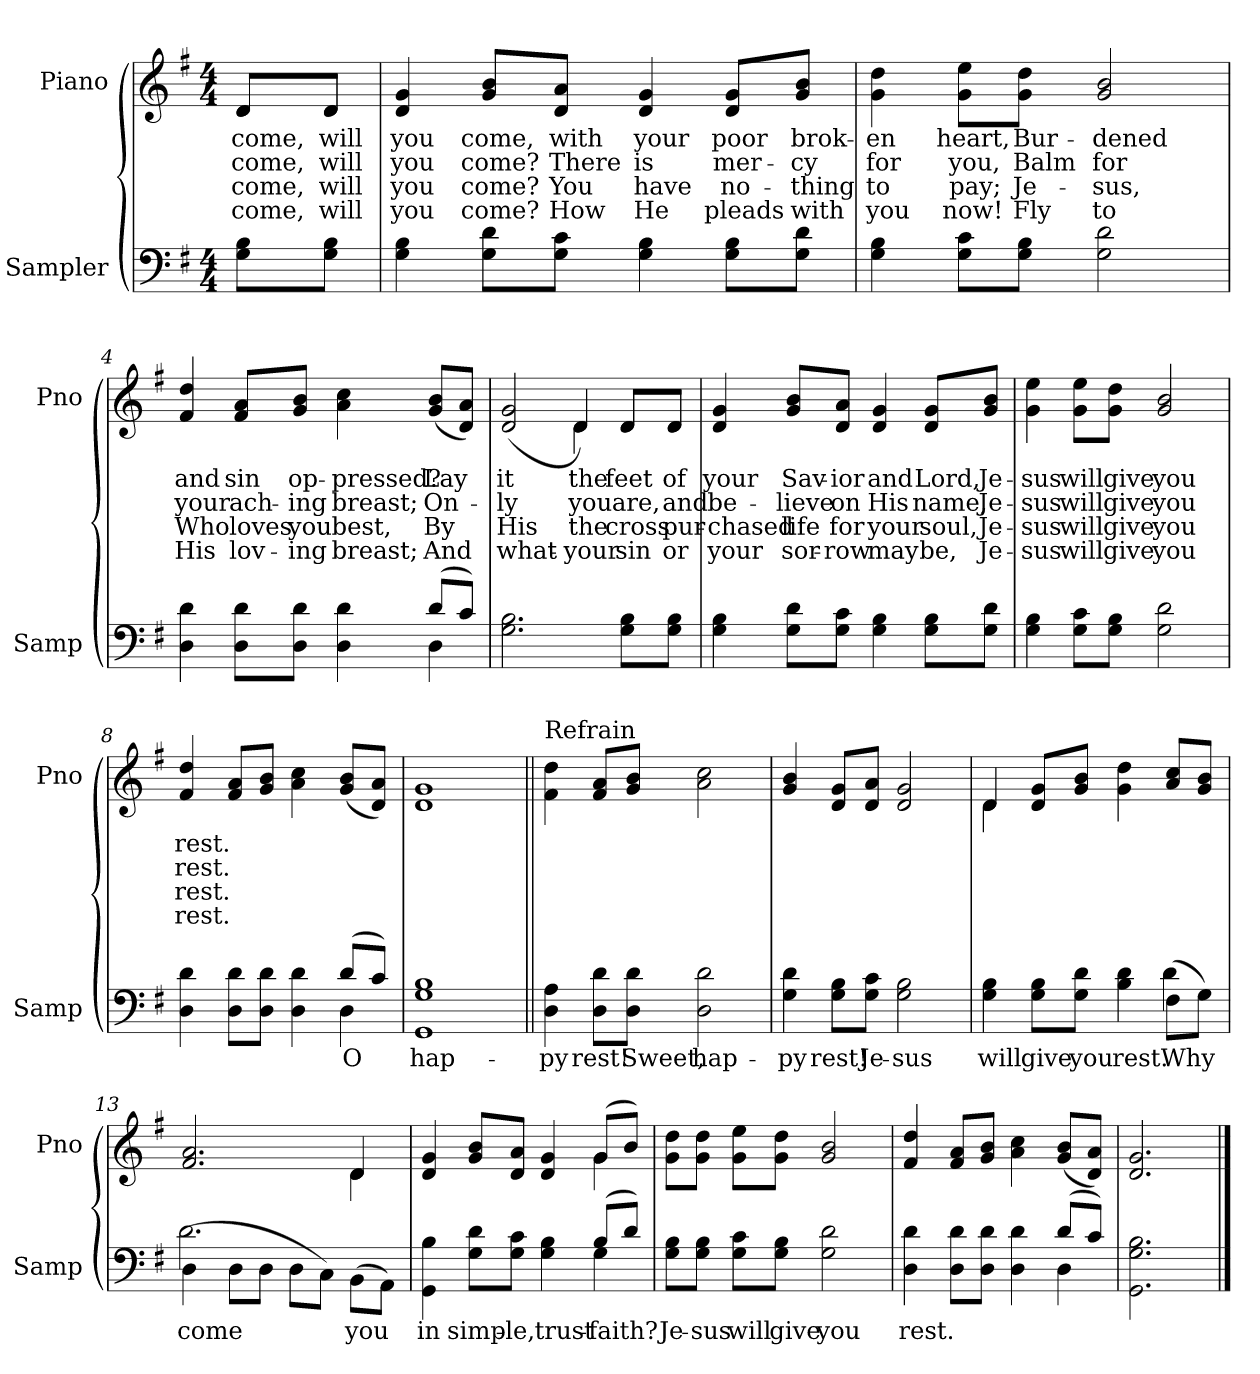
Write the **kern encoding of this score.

**kern	**text	**kern	**text	**text	**text	**text
*part2	*part2	*part1	*part1	*part1	*part1	*part1
*staff2	*staff2	*staff1	*staff1	*staff1	*staff1	*staff1
*I"Sampler	*	*I"Piano	*	*	*	*
*I'Samp	*	*I'Pno	*	*	*	*
*clefF4	*	*clefG2	*	*	*	*
*k[f#]	*	*k[f#]	*	*	*	*
*G:	*	*G:	*	*	*	*
*M4/4	*	*M4/4	*	*	*	*
=1	=1	=1	=1	=1	=1	=1
*	*	*^	*	*	*	*
8G\ 8B\L	.	8d/L	8d/L	come,	come,	come,	come,
8G\ 8B\J	.	8d/J	8d/J	will	will	will	will
*	*	*v	*v	*	*	*	*
=2	=2	=2	=2	=2	=2	=2
4G 4B	.	4d 4g	you	you	you	you
8G\ 8d\L	.	8g/ 8b/L	come,	come?	come?	come?
8G\ 8c\J	.	8d/ 8a/J	with	There	You	How
4G 4B	.	4d 4g	your	is	have	He
8G\ 8B\L	.	8d/ 8g/L	poor	mer-	no-	pleads
8G\ 8d\J	.	8g/ 8b/J	brok-	-cy	-thing	with
=3	=3	=3	=3	=3	=3	=3
4G 4B	.	4g 4dd	-en	for	to	you
8G\ 8c\L	.	8g\ 8ee\L	heart,	you,	pay;	now!
8G\ 8B\J	.	8g\ 8dd\J	Bur-	Balm	Je-	Fly
2G 2d	.	2g 2b	-dened	for	-sus,	to
=4	=4	=4	=4	=4	=4	=4
*^	*	*	*	*	*	*
4D 4d	2.ryy	.	4f# 4dd	and	your	Who	His
8D\ 8d\L	.	.	8f#/ 8a/L	sin	ach-	loves	lov-
8D\ 8d\J	.	.	8g/ 8b/J	op-	-ing	you	-ing
4D 4d	.	.	4a 4cc	-pressed?	breast;	best,	breast;
(8d/L	4D	.	(8g/ 8b/L	Lay	On-	By	And
8c/J)	.	.	8d/ 8a/J)	.	.	.	.
*v	*v	*	*	*	*	*	*
=5	=5	=5	=5	=5	=5	=5
*	*	*^	*	*	*	*
2.G 2.B	.	(2d 2g	2ryy	it	-ly	His	what-
.	.	4d/)	4d	the	you	the	your
8G\ 8B\L	.	8d/L	8d/L	feet	are,	cross	sin
8G\ 8B\J	.	8d/J	8d/J	of	and	pur-	or
*	*	*v	*v	*	*	*	*
=6	=6	=6	=6	=6	=6	=6
4G 4B	.	4d 4g	your	be-	-chased	your
8G\ 8d\L	.	8g/ 8b/L	Sav-	-lieve	life	sor-
8G\ 8c\J	.	8d/ 8a/J	-ior	on	for	-row
4G 4B	.	4d 4g	and	His	your	may
8G\ 8B\L	.	8d/ 8g/L	Lord,	name,	soul,	be,
8G\ 8d\J	.	8g/ 8b/J	Je-	Je-	Je-	Je-
=7	=7	=7	=7	=7	=7	=7
4G 4B	.	4g 4ee	-sus	-sus	-sus	-sus
8G\ 8c\L	.	8g\ 8ee\L	will	will	will	will
8G\ 8B\J	.	8g\ 8dd\J	give	give	give	give
2G 2d	.	2g 2b	you	you	you	you
=8	=8	=8	=8	=8	=8	=8
*^	*	*	*	*	*	*
4D 4d	2.ryy	.	4f# 4dd	rest.	rest.	rest.	rest.
8D\ 8d\L	.	.	8f#/ 8a/L	.	.	.	.
8D\ 8d\J	.	.	8g/ 8b/J	.	.	.	.
4D 4d	.	.	4a 4cc	.	.	.	.
(8d/L	4D	O	(8g/ 8b/L	.	.	.	.
8c/J)	.	.	8d/ 8a/J)	.	.	.	.
*v	*v	*	*	*	*	*	*
=9	=9	=9	=9	=9	=9	=9
1GG 1G 1B	hap-	1d 1g	.	.	.	.
=10||	=10||	=10||	=10||	=10||	=10||	=10||
!	!	!LO:TX:t=Refrain	!	!	!	!
4D 4A	-py	4f#\ 4dd\	.	.	.	.
8D\ 8d\L	rest!	8f#/ 8a/L	.	.	.	.
8D\ 8d\J	Sweet,	8g/ 8b/J	.	.	.	.
2D 2d	hap-	2a 2cc	.	.	.	.
=11	=11	=11	=11	=11	=11	=11
4G 4d	-py	4g 4b	.	.	.	.
8G\ 8B\L	rest!	8d/ 8g/L	.	.	.	.
8G\ 8c\J	Je-	8d/ 8a/J	.	.	.	.
2G 2B	-sus	2d 2g	.	.	.	.
=12	=12	=12	=12	=12	=12	=12
*^	*	*^	*	*	*	*
4G 4B	2.ryy	will	4d/	4d	.	.	.	.
8G\ 8B\L	.	give	8d/ 8g/L	2.ryy	.	.	.	.
8G\ 8d\J	.	you	8g/ 8b/J	.	.	.	.	.
4B 4d	.	rest.	4g 4dd	.	.	.	.	.
(8F#\L	4d	Why	8a/ 8cc/L	.	.	.	.	.
8G\J)	.	.	8g/ 8b/J	.	.	.	.	.
=13	=13	=13	=13	=13	=13	=13	=13	=13
(4D\	2.d	come	2.f# 2.a	2.ryy	.	.	.	.
8D\L	.	.	.	.	.	.	.	.
8D\J	.	.	.	.	.	.	.	.
8D\L	.	.	.	.	.	.	.	.
8C\J)	.	.	.	.	.	.	.	.
(8BB\L	4ryy	you	4d/	4d	.	.	.	.
8AA\J)	.	.	.	.	.	.	.	.
=14	=14	=14	=14	=14	=14	=14	=14	=14
4GG 4B	2.ryy	in	4d 4g	2.ryy	.	.	.	.
8G\ 8d\L	.	simp-	8g/ 8b/L	.	.	.	.	.
8G\ 8c\J	.	-le,	8d/ 8a/J	.	.	.	.	.
4G 4B	.	trust-	4d 4g	.	.	.	.	.
(8B/L	4G	faith?	(8g/L	4g	.	.	.	.
8d/J)	.	.	8b/J)	.	.	.	.	.
*v	*v	*	*	*	*	*	*	*
*	*	*v	*v	*	*	*	*
=15	=15	=15	=15	=15	=15	=15
8G\ 8B\L	Je-	8g\ 8dd\L	.	.	.	.
8G\ 8B\J	-sus	8g\ 8dd\J	.	.	.	.
8G\ 8c\L	will	8g\ 8ee\L	.	.	.	.
8G\ 8B\J	give	8g\ 8dd\J	.	.	.	.
2G 2d	you	2g 2b	.	.	.	.
=16	=16	=16	=16	=16	=16	=16
*^	*	*	*	*	*	*
4D 4d	2.ryy	rest.	4f# 4dd	.	.	.	.
8D\ 8d\L	.	.	8f#/ 8a/L	.	.	.	.
8D\ 8d\J	.	.	8g/ 8b/J	.	.	.	.
4D 4d	.	.	4a 4cc	.	.	.	.
(8d/L	4D	.	(8g/ 8b/L	.	.	.	.
8c/J)	.	.	8d/ 8a/J)	.	.	.	.
*v	*v	*	*	*	*	*	*
=17	=17	=17	=17	=17	=17	=17
2.GG 2.G 2.B	.	2.d 2.g	.	.	.	.
==	==	==	==	==	==	==
*-	*-	*-	*-	*-	*-	*-
